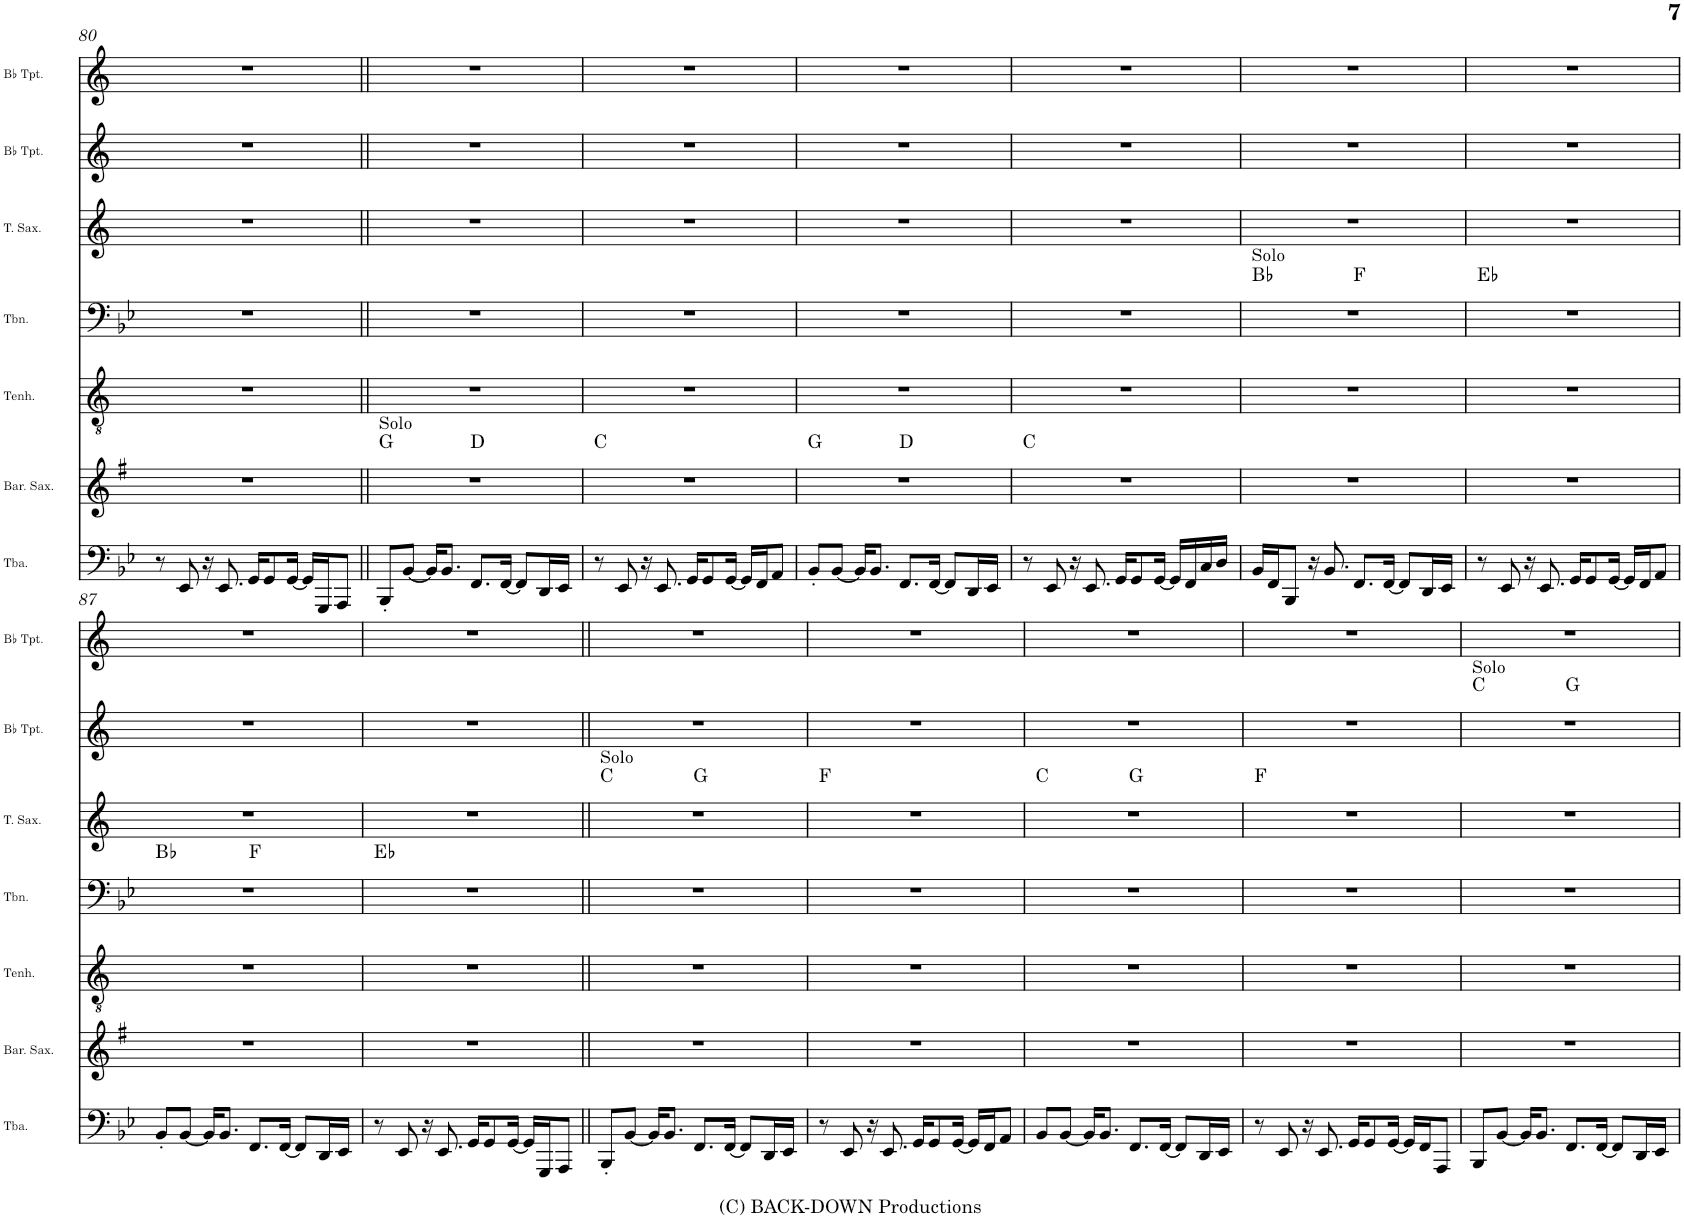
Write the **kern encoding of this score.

**kern	**kern	**harte	**kern	**kern	**harte	**kern	**harte	**kern	**harte	**kern
*part7	*part6	*part6	*part5	*part4	*part4	*part3	*part3	*part2	*part2	*part1
*staff7	*staff6	*	*staff5	*staff4	*	*staff3	*	*staff2	*	*staff1
*I"Tuba	*I"Baritone Saxophone	*	*I"Tenorhorn	*I"Trombone	*	*I"Tenor Saxophone	*	*I"Bb Trumpet	*	*I"Bb Trumpet
*I'Tba.	*I'Bar. Sax.	*	*I'Tenh.	*I'Tbn.	*	*I'T. Sax.	*	*I'Bb Tpt.	*	*I'Bb Tpt.
!!LO:PB:g=z
*clefF4	*clefG2	*	*clefGv2	*clefF4	*	*clefG2	*	*clefG2	*	*clefG2
*	*Trd12c21	*	*Trd1c2	*	*	*Trd8c14	*	*Trd1c2	*	*Trd1c2
*k[b-e-]	*k[f#]	*	*k[]	*k[b-e-]	*	*k[]	*	*k[]	*	*k[]
*M4/4	*M4/4	*	*M4/4	*M4/4	*	*M4/4	*	*M4/4	*	*M4/4
=80	=80	=80	=80	=80	=80	=80	=80	=80	=80	=80
8r	1r	.	1r	1r	.	1r	.	1r	.	1r
8EE-/	.	.	.	.	.	.	.	.	.	.
16r	.	.	.	.	.	.	.	.	.	.
8.EE-/	.	.	.	.	.	.	.	.	.	.
16GG/KL	.	.	.	.	.	.	.	.	.	.
8GG/	.	.	.	.	.	.	.	.	.	.
[16GG/Jk	.	.	.	.	.	.	.	.	.	.
16GG/LL]	.	.	.	.	.	.	.	.	.	.
16GGG/J	.	.	.	.	.	.	.	.	.	.
8AAA/J	.	.	.	.	.	.	.	.	.	.
=81||	=81||	=81||	=81||	=81||	=81||	=81||	=81||	=81||	=81||	=81||
!	!LO:TX:a:t=Solo	!	!	!	!	!	!	!	!	!
*	*^	*	*	*	*	*	*	*	*	*
8BBB-'/L	1r	2ryy	G:maj	1r	1r	.	1r	.	1r	.	1r
[8BB-/J	.	.	.	.	.	.	.	.	.	.	.
16BB-/KL]	.	.	.	.	.	.	.	.	.	.	.
8.BB-/J	.	.	.	.	.	.	.	.	.	.	.
8.FF/L	.	2ryy	D:maj	.	.	.	.	.	.	.	.
[16FF/Jk	.	.	.	.	.	.	.	.	.	.	.
8FF/L]	.	.	.	.	.	.	.	.	.	.	.
16DD/L	.	.	.	.	.	.	.	.	.	.	.
16EE-/JJ	.	.	.	.	.	.	.	.	.	.	.
*	*v	*v	*	*	*	*	*	*	*	*	*
=82	=82	=82	=82	=82	=82	=82	=82	=82	=82	=82
8r	1r	C:maj	1r	1r	.	1r	.	1r	.	1r
8EE-/	.	.	.	.	.	.	.	.	.	.
16r	.	.	.	.	.	.	.	.	.	.
8.EE-/	.	.	.	.	.	.	.	.	.	.
16GG/KL	.	.	.	.	.	.	.	.	.	.
8GG/	.	.	.	.	.	.	.	.	.	.
[16GG/Jk	.	.	.	.	.	.	.	.	.	.
16GG/LL]	.	.	.	.	.	.	.	.	.	.
16FF/J	.	.	.	.	.	.	.	.	.	.
8AA/J	.	.	.	.	.	.	.	.	.	.
=83	=83	=83	=83	=83	=83	=83	=83	=83	=83	=83
*	*^	*	*	*	*	*	*	*	*	*
8BB-'/L	1r	2ryy	G:maj	1r	1r	.	1r	.	1r	.	1r
[8BB-/J	.	.	.	.	.	.	.	.	.	.	.
16BB-/KL]	.	.	.	.	.	.	.	.	.	.	.
8.BB-/J	.	.	.	.	.	.	.	.	.	.	.
8.FF/L	.	2ryy	D:maj	.	.	.	.	.	.	.	.
[16FF/Jk	.	.	.	.	.	.	.	.	.	.	.
8FF/L]	.	.	.	.	.	.	.	.	.	.	.
16DD/L	.	.	.	.	.	.	.	.	.	.	.
16EE-/JJ	.	.	.	.	.	.	.	.	.	.	.
*	*v	*v	*	*	*	*	*	*	*	*	*
=84	=84	=84	=84	=84	=84	=84	=84	=84	=84	=84
8r	1r	C:maj	1r	1r	.	1r	.	1r	.	1r
8EE-/	.	.	.	.	.	.	.	.	.	.
16r	.	.	.	.	.	.	.	.	.	.
8.EE-/	.	.	.	.	.	.	.	.	.	.
16GG/KL	.	.	.	.	.	.	.	.	.	.
8GG/	.	.	.	.	.	.	.	.	.	.
[16GG/Jk	.	.	.	.	.	.	.	.	.	.
16GG/LL]	.	.	.	.	.	.	.	.	.	.
16FF/	.	.	.	.	.	.	.	.	.	.
16C/	.	.	.	.	.	.	.	.	.	.
16D/JJ	.	.	.	.	.	.	.	.	.	.
=85	=85	=85	=85	=85	=85	=85	=85	=85	=85	=85
!	!	!	!	!LO:TX:a:t=Solo	!	!	!	!	!	!
*	*	*	*	*^	*	*	*	*	*	*
16BB-/LL	1r	.	1r	1r	2ryy	Bb:maj	1r	.	1r	.	1r
16FF/J	.	.	.	.	.	.	.	.	.	.	.
8BBB-/J	.	.	.	.	.	.	.	.	.	.	.
16r	.	.	.	.	.	.	.	.	.	.	.
8.BB-/	.	.	.	.	.	.	.	.	.	.	.
8.FF/L	.	.	.	.	2ryy	F:maj	.	.	.	.	.
[16FF/Jk	.	.	.	.	.	.	.	.	.	.	.
8FF/L]	.	.	.	.	.	.	.	.	.	.	.
16DD/L	.	.	.	.	.	.	.	.	.	.	.
16EE-/JJ	.	.	.	.	.	.	.	.	.	.	.
*	*	*	*	*v	*v	*	*	*	*	*	*
=86	=86	=86	=86	=86	=86	=86	=86	=86	=86	=86
8r	1r	.	1r	1r	Eb:maj	1r	.	1r	.	1r
8EE-/	.	.	.	.	.	.	.	.	.	.
16r	.	.	.	.	.	.	.	.	.	.
8.EE-/	.	.	.	.	.	.	.	.	.	.
16GG/KL	.	.	.	.	.	.	.	.	.	.
8GG/	.	.	.	.	.	.	.	.	.	.
[16GG/Jk	.	.	.	.	.	.	.	.	.	.
16GG/LL]	.	.	.	.	.	.	.	.	.	.
16FF/J	.	.	.	.	.	.	.	.	.	.
8AA/J	.	.	.	.	.	.	.	.	.	.
!!LO:LB:g=z
=87	=87	=87	=87	=87	=87	=87	=87	=87	=87	=87
*	*	*	*	*^	*	*	*	*	*	*
8BB-'/L	1r	.	1r	1r	2ryy	Bb:maj	1r	.	1r	.	1r
[8BB-/J	.	.	.	.	.	.	.	.	.	.	.
16BB-/KL]	.	.	.	.	.	.	.	.	.	.	.
8.BB-/J	.	.	.	.	.	.	.	.	.	.	.
8.FF/L	.	.	.	.	2ryy	F:maj	.	.	.	.	.
[16FF/Jk	.	.	.	.	.	.	.	.	.	.	.
8FF/L]	.	.	.	.	.	.	.	.	.	.	.
16DD/L	.	.	.	.	.	.	.	.	.	.	.
16EE-/JJ	.	.	.	.	.	.	.	.	.	.	.
*	*	*	*	*v	*v	*	*	*	*	*	*
=88	=88	=88	=88	=88	=88	=88	=88	=88	=88	=88
8r	1r	.	1r	1r	Eb:maj	1r	.	1r	.	1r
8EE-/	.	.	.	.	.	.	.	.	.	.
16r	.	.	.	.	.	.	.	.	.	.
8.EE-/	.	.	.	.	.	.	.	.	.	.
16GG/KL	.	.	.	.	.	.	.	.	.	.
8GG/	.	.	.	.	.	.	.	.	.	.
[16GG/Jk	.	.	.	.	.	.	.	.	.	.
16GG/LL]	.	.	.	.	.	.	.	.	.	.
16GGG/J	.	.	.	.	.	.	.	.	.	.
8AAA/J	.	.	.	.	.	.	.	.	.	.
=89||	=89||	=89||	=89||	=89||	=89||	=89||	=89||	=89||	=89||	=89||
!	!	!	!	!	!	!LO:TX:a:t=Solo	!	!	!	!
*	*	*	*	*	*	*^	*	*	*	*
8BBB-'/L	1r	.	1r	1r	.	1r	2ryy	C:maj	1r	.	1r
[8BB-/J	.	.	.	.	.	.	.	.	.	.	.
16BB-/KL]	.	.	.	.	.	.	.	.	.	.	.
8.BB-/J	.	.	.	.	.	.	.	.	.	.	.
8.FF/L	.	.	.	.	.	.	2ryy	G:maj	.	.	.
[16FF/Jk	.	.	.	.	.	.	.	.	.	.	.
8FF/L]	.	.	.	.	.	.	.	.	.	.	.
16DD/L	.	.	.	.	.	.	.	.	.	.	.
16EE-/JJ	.	.	.	.	.	.	.	.	.	.	.
*	*	*	*	*	*	*v	*v	*	*	*	*
=90	=90	=90	=90	=90	=90	=90	=90	=90	=90	=90
8r	1r	.	1r	1r	.	1r	F:maj	1r	.	1r
8EE-/	.	.	.	.	.	.	.	.	.	.
16r	.	.	.	.	.	.	.	.	.	.
8.EE-/	.	.	.	.	.	.	.	.	.	.
16GG/KL	.	.	.	.	.	.	.	.	.	.
8GG/	.	.	.	.	.	.	.	.	.	.
[16GG/Jk	.	.	.	.	.	.	.	.	.	.
16GG/LL]	.	.	.	.	.	.	.	.	.	.
16FF/J	.	.	.	.	.	.	.	.	.	.
8AA/J	.	.	.	.	.	.	.	.	.	.
=91	=91	=91	=91	=91	=91	=91	=91	=91	=91	=91
*	*	*	*	*	*	*^	*	*	*	*
8BB-/L	1r	.	1r	1r	.	1r	2ryy	C:maj	1r	.	1r
[8BB-/J	.	.	.	.	.	.	.	.	.	.	.
16BB-/KL]	.	.	.	.	.	.	.	.	.	.	.
8.BB-/J	.	.	.	.	.	.	.	.	.	.	.
8.FF/L	.	.	.	.	.	.	2ryy	G:maj	.	.	.
[16FF/Jk	.	.	.	.	.	.	.	.	.	.	.
8FF/L]	.	.	.	.	.	.	.	.	.	.	.
16DD/L	.	.	.	.	.	.	.	.	.	.	.
16EE-/JJ	.	.	.	.	.	.	.	.	.	.	.
*	*	*	*	*	*	*v	*v	*	*	*	*
=92	=92	=92	=92	=92	=92	=92	=92	=92	=92	=92
8r	1r	.	1r	1r	.	1r	F:maj	1r	.	1r
8EE-/	.	.	.	.	.	.	.	.	.	.
16r	.	.	.	.	.	.	.	.	.	.
8.EE-/	.	.	.	.	.	.	.	.	.	.
16GG/KL	.	.	.	.	.	.	.	.	.	.
8GG/	.	.	.	.	.	.	.	.	.	.
[16GG/Jk	.	.	.	.	.	.	.	.	.	.
16GG/LL]	.	.	.	.	.	.	.	.	.	.
16FF/J	.	.	.	.	.	.	.	.	.	.
8AAA/J	.	.	.	.	.	.	.	.	.	.
=93	=93	=93	=93	=93	=93	=93	=93	=93	=93	=93
!	!	!	!	!	!	!	!	!LO:TX:a:t=Solo	!	!
*	*	*	*	*	*	*	*	*^	*	*
8BBB-/L	1r	.	1r	1r	.	1r	.	1r	2ryy	C:maj	1r
[8BB-/J	.	.	.	.	.	.	.	.	.	.	.
16BB-/KL]	.	.	.	.	.	.	.	.	.	.	.
8.BB-/J	.	.	.	.	.	.	.	.	.	.	.
8.FF/L	.	.	.	.	.	.	.	.	2ryy	G:maj	.
[16FF/Jk	.	.	.	.	.	.	.	.	.	.	.
8FF/L]	.	.	.	.	.	.	.	.	.	.	.
16DD/L	.	.	.	.	.	.	.	.	.	.	.
16EE-/JJ	.	.	.	.	.	.	.	.	.	.	.
*	*	*	*	*	*	*	*	*v	*v	*	*
=	=	=	=	=	=	=	=	=	=	=
*-	*-	*-	*-	*-	*-	*-	*-	*-	*-	*-
